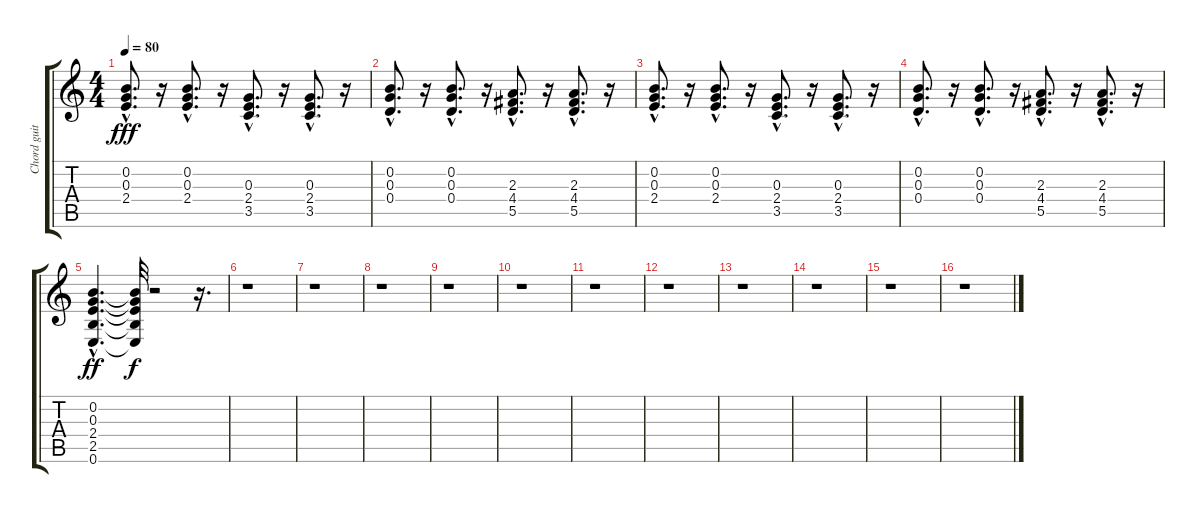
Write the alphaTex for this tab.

\track ("Chord guitar" "Chord guit") {instrument acousticguitarsteel}
\staff {score tabs}
\tuning (E4 B3 G3 D3 A2 E2) {hide}
\ts (4 4)
\tempo 80
\clef g2
\ks c
(0.2{hac} 0.3{hac} 2.4{hac}).8{d dy fff} r.16 (0.2{hac} 0.3{hac} 2.4{hac}).8{d} r.16 (0.3{hac} 2.4{hac} 3.5{hac}).8{d} r.16 (0.3{hac} 2.4{hac} 3.5{hac}).8{d} r.16 |
(0.2{hac} 0.3{hac} 0.4{hac}).8{d} r.16 (0.2{hac} 0.3{hac} 0.4{hac}).8{d} r.16 (2.3{hac} 4.4{hac} 5.5{hac}).8{d} r.16 (2.3{hac} 4.4{hac} 5.5{hac}).8{d} r.16 |
(0.2{hac} 0.3{hac} 2.4{hac}).8{d} r.16 (0.2{hac} 0.3{hac} 2.4{hac}).8{d} r.16 (0.3{hac} 2.4{hac} 3.5{hac}).8{d} r.16 (0.3{hac} 2.4{hac} 3.5{hac}).8{d} r.16 |
(0.2{hac} 0.3{hac} 0.4{hac}).8{d} r.16 (0.2{hac} 0.3{hac} 0.4{hac}).8{d} r.16 (2.3{hac} 4.4{hac} 5.5{hac}).8{d} r.16 (2.3{hac} 4.4{hac} 5.5{hac}).8{d} r.16 |
(0.2{hac} 0.3{hac} 2.4{hac} 2.5{hac} 0.6{hac}).4{d dy ff} (0.2{t} 0.3{t} 2.4{t} 2.5{t} 0.6{t}).32{dy f} r.2 r.16{d} |
r.1 |
r.1 |
r.1 |
r.1 |
r.1 |
r.1 |
r.1 |
r.1 |
r.1 |
r.1 |
r.1
